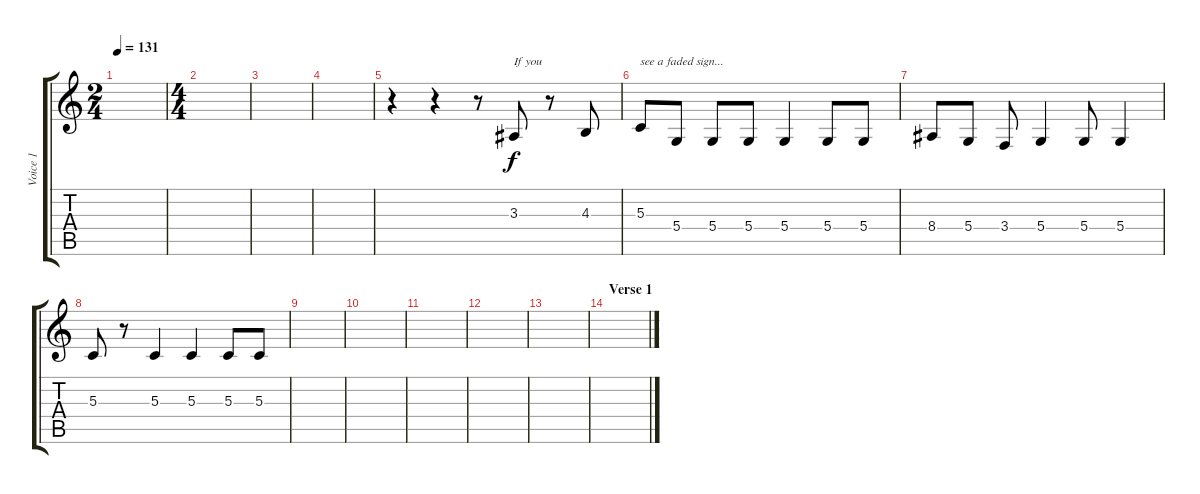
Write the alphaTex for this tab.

\track ("Voice 1" "Voice 1") {instrument tenorsax}
\staff {score tabs}
\tuning (E4 B3 G3 D3 A2 E2) {hide}
\ts (2 4)
\tempo 131
\clef g2
\ks c
|
\ts (4 4)
|
|
|
r.4 r.4 r.8 3.3.8{txt "If you"} r.8 4.3.8 |
5.3.8{txt "see a faded sign..."} 5.4.8 5.4.8 5.4.8 5.4.4 5.4.8 5.4.8 |
8.4.8 5.4.8 3.4.8 5.4.4 5.4.8 5.4.4 |
5.3.8 r.8 5.3.4 5.3.4 5.3.8 5.3.8 |
|
|
|
|
|
\section ("" "Verse 1")
